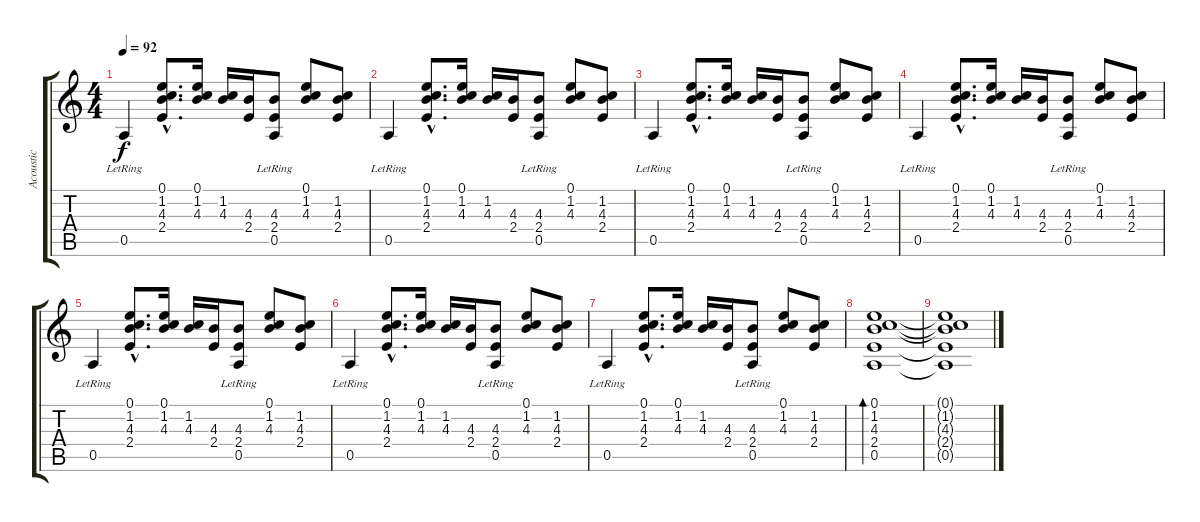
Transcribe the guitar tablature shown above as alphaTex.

\track ("Acoustic" "Acoustic") {instrument acousticguitarsteel}
\staff {score tabs}
\tuning (E4 B3 G3 D3 A2 E2) {hide}
\ts (4 4)
\tempo 92
\clef g2
\ks c
0.5{lr}.4{dy f} (0.1{hac} 1.2{hac} 4.3{hac} 2.4{hac}).8{d} (0.1 1.2 4.3).16 (1.2 4.3).16 (4.3 2.4).16 (4.3 2.4 0.5{lr}).8 (0.1 1.2 4.3).8 (1.2 4.3 2.4).8 |
0.5{lr}.4 (0.1{hac} 1.2{hac} 4.3{hac} 2.4{hac}).8{d} (0.1 1.2 4.3).16 (1.2 4.3).16 (4.3 2.4).16 (4.3 2.4 0.5{lr}).8 (0.1 1.2 4.3).8 (1.2 4.3 2.4).8 |
0.5{lr}.4 (0.1{hac} 1.2{hac} 4.3{hac} 2.4{hac}).8{d} (0.1 1.2 4.3).16 (1.2 4.3).16 (4.3 2.4).16 (4.3 2.4 0.5{lr}).8 (0.1 1.2 4.3).8 (1.2 4.3 2.4).8 |
0.5{lr}.4 (0.1{hac} 1.2{hac} 4.3{hac} 2.4{hac}).8{d} (0.1 1.2 4.3).16 (1.2 4.3).16 (4.3 2.4).16 (4.3 2.4 0.5{lr}).8 (0.1 1.2 4.3).8 (1.2 4.3 2.4).8 |
0.5{lr}.4 (0.1{hac} 1.2{hac} 4.3{hac} 2.4{hac}).8{d} (0.1 1.2 4.3).16 (1.2 4.3).16 (4.3 2.4).16 (4.3 2.4 0.5{lr}).8 (0.1 1.2 4.3).8 (1.2 4.3 2.4).8 |
0.5{lr}.4 (0.1{hac} 1.2{hac} 4.3{hac} 2.4{hac}).8{d} (0.1 1.2 4.3).16 (1.2 4.3).16 (4.3 2.4).16 (4.3 2.4 0.5{lr}).8 (0.1 1.2 4.3).8 (1.2 4.3 2.4).8 |
0.5{lr}.4 (0.1{hac} 1.2{hac} 4.3{hac} 2.4{hac}).8{d} (0.1 1.2 4.3).16 (1.2 4.3).16 (4.3 2.4).16 (4.3 2.4 0.5{lr}).8 (0.1 1.2 4.3).8 (1.2 4.3 2.4).8 |
(0.1 1.2 4.3 2.4 0.5).1{bd 120 volume 0} |
(0.1{t} 1.2{t} 4.3{t} 2.4{t} 0.5{t}).1
